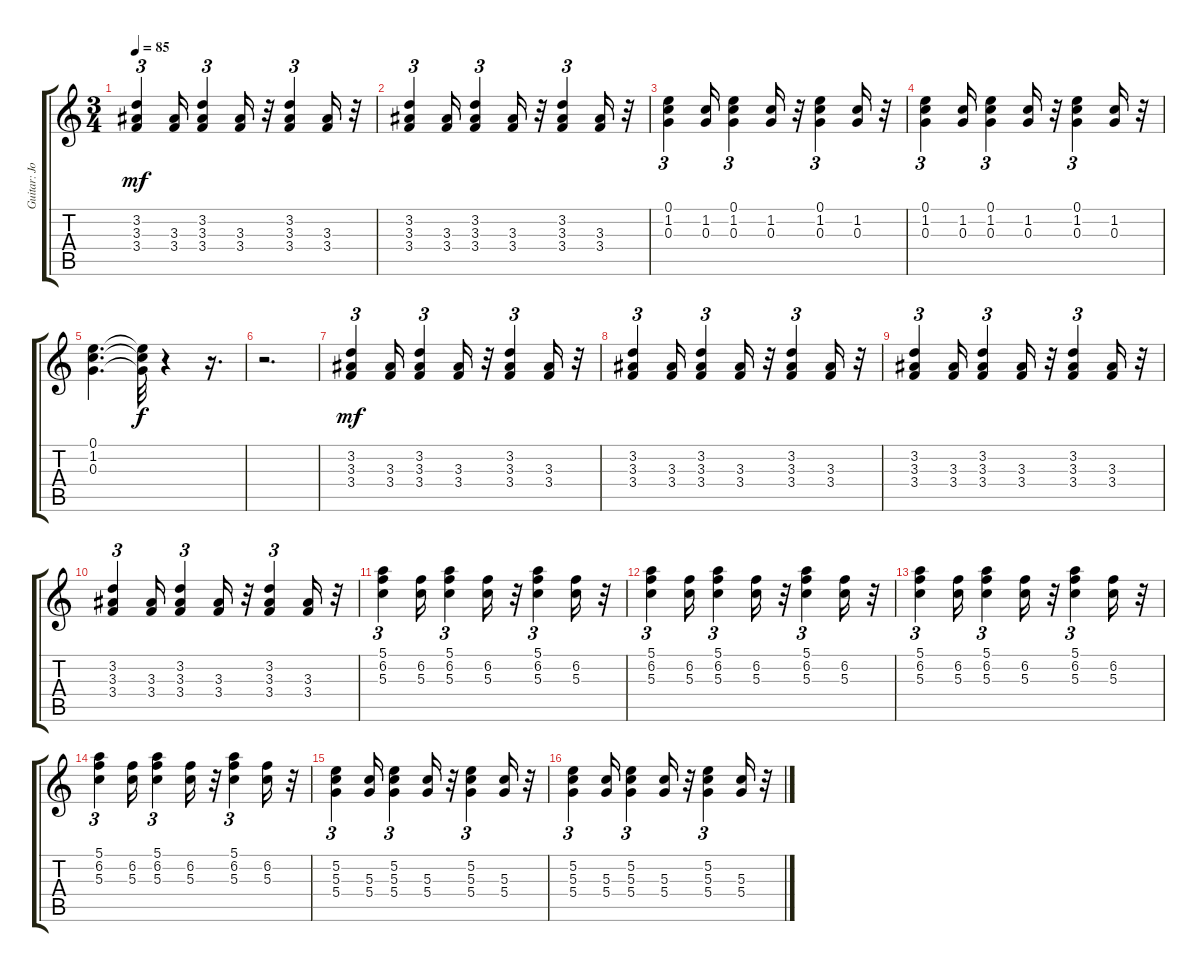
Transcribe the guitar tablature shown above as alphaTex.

\track ("Guitar: John Hughey" "Guitar: Jo") {instrument acousticguitarsteel}
\staff {score tabs}
\tuning (E4 B3 G3 D3 A2 E2) {hide}
\ts (3 4)
\tempo 85
\clef g2
\ks c
(3.2 3.3 3.4).4{tu (3 2) dy mf} (3.3 3.4).16 (3.2 3.3 3.4).4{tu (3 2)} (3.3 3.4).16 r.32 (3.2 3.3 3.4).4{tu (3 2)} (3.3 3.4).16 r.32 |
(3.2 3.3 3.4).4{tu (3 2)} (3.3 3.4).16 (3.2 3.3 3.4).4{tu (3 2)} (3.3 3.4).16 r.32 (3.2 3.3 3.4).4{tu (3 2)} (3.3 3.4).16 r.32 |
(0.1 1.2 0.3).4{tu (3 2)} (1.2 0.3).16 (0.1 1.2 0.3).4{tu (3 2)} (1.2 0.3).16 r.32 (0.1 1.2 0.3).4{tu (3 2)} (1.2 0.3).16 r.32 |
(0.1 1.2 0.3).4{tu (3 2)} (1.2 0.3).16 (0.1 1.2 0.3).4{tu (3 2)} (1.2 0.3).16 r.32 (0.1 1.2 0.3).4{tu (3 2)} (1.2 0.3).16 r.32 |
(0.1 1.2 0.3).4{d} (0.1{t} 1.2{t} 0.3{t}).32{dy f} r.4 r.16{d} |
r.2{d} |
(3.2 3.3 3.4).4{tu (3 2) dy mf} (3.3 3.4).16 (3.2 3.3 3.4).4{tu (3 2)} (3.3 3.4).16 r.32 (3.2 3.3 3.4).4{tu (3 2)} (3.3 3.4).16 r.32 |
(3.2 3.3 3.4).4{tu (3 2)} (3.3 3.4).16 (3.2 3.3 3.4).4{tu (3 2)} (3.3 3.4).16 r.32 (3.2 3.3 3.4).4{tu (3 2)} (3.3 3.4).16 r.32 |
(3.2 3.3 3.4).4{tu (3 2)} (3.3 3.4).16 (3.2 3.3 3.4).4{tu (3 2)} (3.3 3.4).16 r.32 (3.2 3.3 3.4).4{tu (3 2)} (3.3 3.4).16 r.32 |
(3.2 3.3 3.4).4{tu (3 2)} (3.3 3.4).16 (3.2 3.3 3.4).4{tu (3 2)} (3.3 3.4).16 r.32 (3.2 3.3 3.4).4{tu (3 2)} (3.3 3.4).16 r.32 |
(5.1 6.2 5.3).4{tu (3 2)} (6.2 5.3).16 (5.1 6.2 5.3).4{tu (3 2)} (6.2 5.3).16 r.32 (5.1 6.2 5.3).4{tu (3 2)} (6.2 5.3).16 r.32 |
(5.1 6.2 5.3).4{tu (3 2)} (6.2 5.3).16 (5.1 6.2 5.3).4{tu (3 2)} (6.2 5.3).16 r.32 (5.1 6.2 5.3).4{tu (3 2)} (6.2 5.3).16 r.32 |
(5.1 6.2 5.3).4{tu (3 2)} (6.2 5.3).16 (5.1 6.2 5.3).4{tu (3 2)} (6.2 5.3).16 r.32 (5.1 6.2 5.3).4{tu (3 2)} (6.2 5.3).16 r.32 |
(5.1 6.2 5.3).4{tu (3 2)} (6.2 5.3).16 (5.1 6.2 5.3).4{tu (3 2)} (6.2 5.3).16 r.32 (5.1 6.2 5.3).4{tu (3 2)} (6.2 5.3).16 r.32 |
(5.2 5.3 5.4).4{tu (3 2)} (5.3 5.4).16 (5.2 5.3 5.4).4{tu (3 2)} (5.3 5.4).16 r.32 (5.2 5.3 5.4).4{tu (3 2)} (5.3 5.4).16 r.32 |
(5.2 5.3 5.4).4{tu (3 2)} (5.3 5.4).16 (5.2 5.3 5.4).4{tu (3 2)} (5.3 5.4).16 r.32 (5.2 5.3 5.4).4{tu (3 2)} (5.3 5.4).16 r.32
